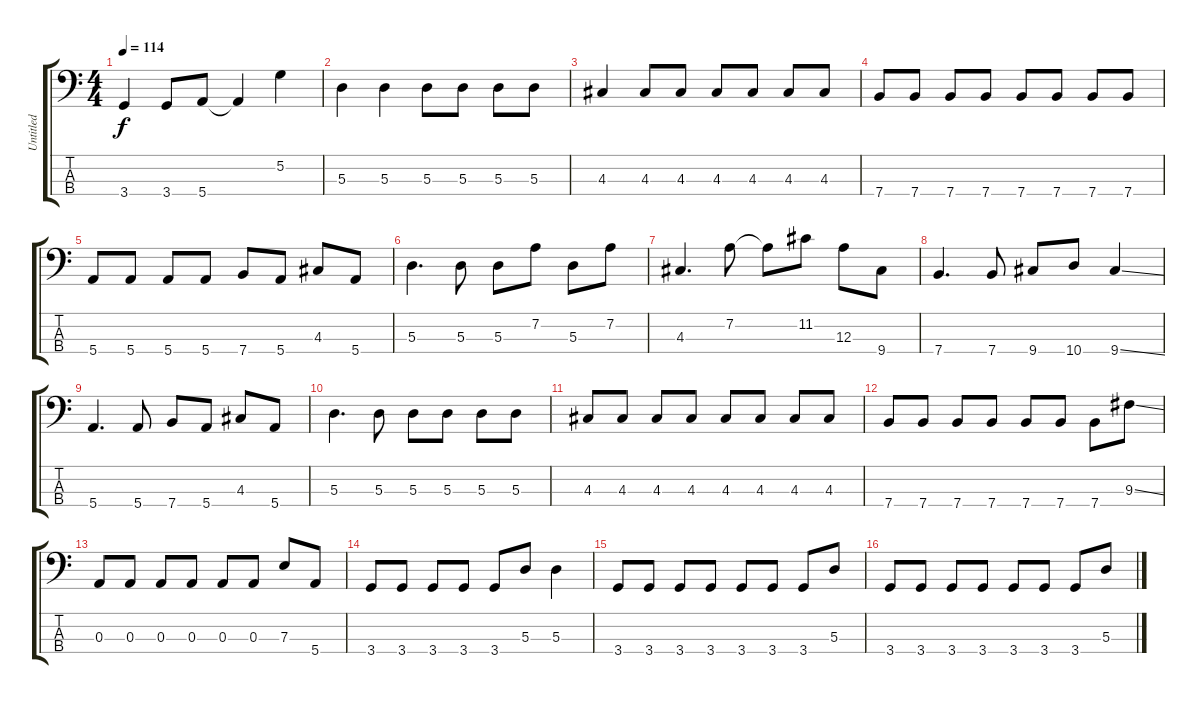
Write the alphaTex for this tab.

\track ("Untitled" "Untitled") {instrument electricbassfinger}
\staff {score tabs}
\tuning (G2 D2 A1 E1) {hide}
\ts (4 4)
\tempo 114
\clef f4
\ks c
3.4.4{dy f} 3.4.8 5.4.8 5.4{t}.4 5.2.4 |
5.3.4 5.3.4 5.3.8 5.3.8 5.3.8 5.3.8 |
4.3.4 4.3.8 4.3.8 4.3.8 4.3.8 4.3.8 4.3.8 |
7.4.8 7.4.8 7.4.8 7.4.8 7.4.8 7.4.8 7.4.8 7.4.8 |
5.4.8 5.4.8 5.4.8 5.4.8 7.4.8 5.4.8 4.3.8 5.4.8 |
5.3.4{d} 5.3.8 5.3.8 7.2.8 5.3.8 7.2.8 |
4.3.4{d} 7.2.8 7.2{t}.8 11.2.8 12.3.8 9.4.8 |
7.4.4{d} 7.4.8 9.4.8 10.4.8 9.4{ss}.4 |
5.4.4{d} 5.4.8 7.4.8 5.4.8 4.3.8 5.4.8 |
5.3.4{d} 5.3.8 5.3.8 5.3.8 5.3.8 5.3.8 |
4.3.8 4.3.8 4.3.8 4.3.8 4.3.8 4.3.8 4.3.8 4.3.8 |
7.4.8 7.4.8 7.4.8 7.4.8 7.4.8 7.4.8 7.4.8 9.3{ss}.8 |
0.3.8 0.3.8 0.3.8 0.3.8 0.3.8 0.3.8 7.3.8 5.4.8 |
3.4.8 3.4.8 3.4.8 3.4.8 3.4.8 5.3.8 5.3.4 |
3.4.8 3.4.8 3.4.8 3.4.8 3.4.8 3.4.8 3.4.8 5.3.8 |
3.4.8 3.4.8 3.4.8 3.4.8 3.4.8 3.4.8 3.4.8 5.3.8
